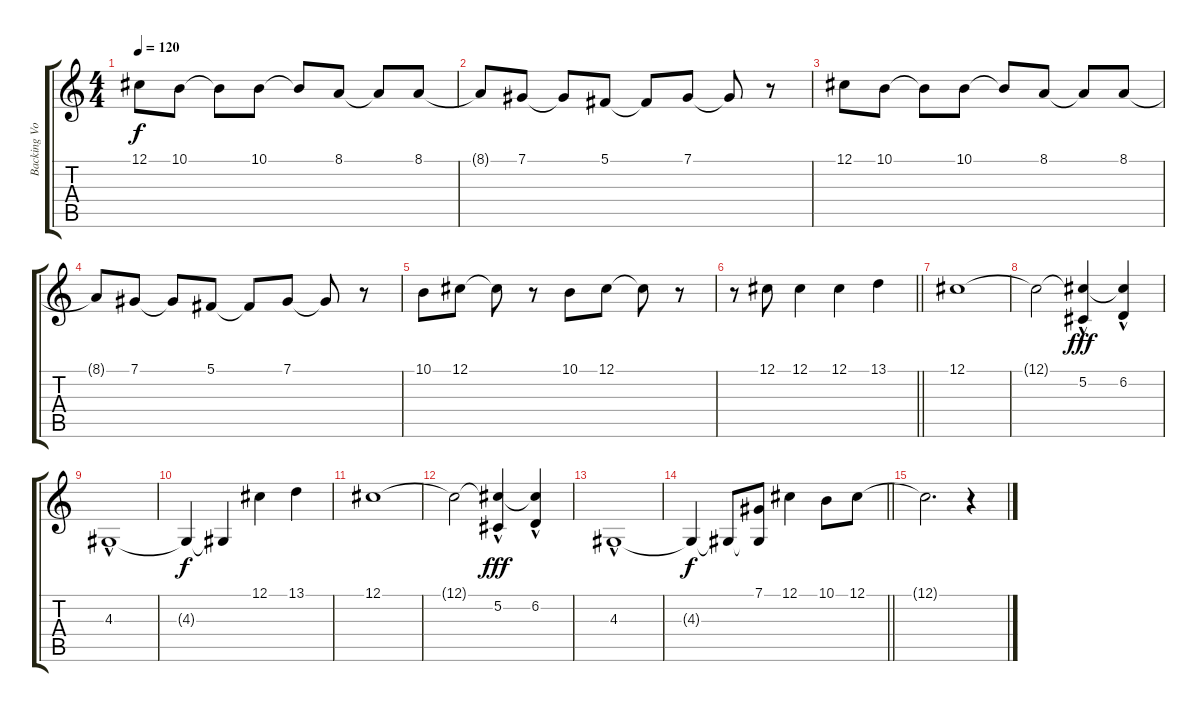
\track ("Backing Vocals" "Backing Vo") {instrument lead6voice}
\staff {score tabs}
\tuning (Db4 Ab3 E3 B2 Gb2 B1) {hide}
\ts (4 4)
\tempo 120
\clef g2
\ks c
12.1.8{dy f} 10.1.8 10.1{t}.8 10.1.8 10.1{t}.8 8.1.8 8.1{t}.8 8.1.8 |
8.1{t}.8 7.1.8 7.1{t}.8 5.1.8 5.1{t}.8 7.1.8 7.1{t}.8 r.8 |
12.1.8 10.1.8 10.1{t}.8 10.1.8 10.1{t}.8 8.1.8 8.1{t}.8 8.1.8 |
8.1{t}.8 7.1.8 7.1{t}.8 5.1.8 5.1{t}.8 7.1.8 7.1{t}.8 r.8 |
10.1.8 12.1.8 12.1{t}.8 r.8 10.1.8 12.1.8 12.1{t}.8 r.8 |
\barLineRight lightlight
r.8 12.1.8 12.1.4 12.1.4 13.1.4 |
\section ("" "")
12.1.1 |
12.1{t}.2 (12.1{t} 5.2{hac}).4{dy fff} (12.1{t} 6.2{hac}).4 |
4.3{hac}.1 |
4.3{t}.4{dy f} 4.3{t}.4 12.1.4 13.1.4 |
12.1.1 |
12.1{t}.2 (12.1{t} 5.2{hac}).4{dy fff} (12.1{t} 6.2{hac}).4 |
4.3{hac}.1 |
\barLineRight lightlight
4.3{t}.4{dy f} 4.3{t}.8 (7.1 4.3{t}).8 12.1.4 10.1.8 12.1.8 |
12.1{t}.2{d} r.4
